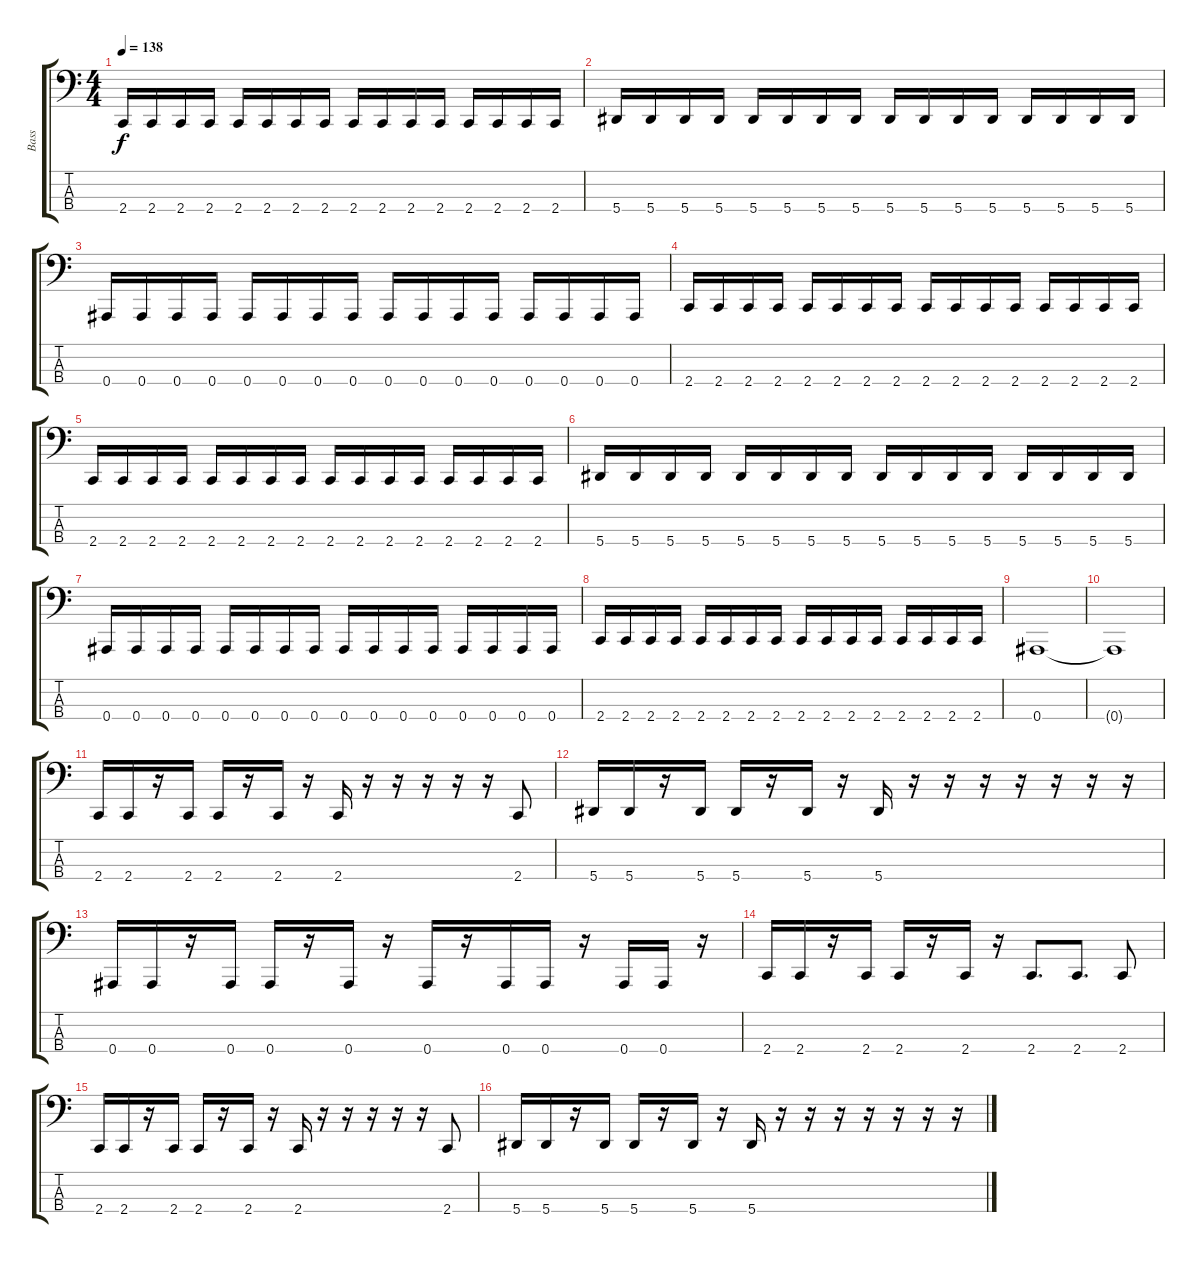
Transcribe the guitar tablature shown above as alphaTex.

\track ("Bass" "Bass") {instrument electricbasspick}
\staff {score tabs}
\tuning (Eb2 Bb1 F1 Bb0) {hide}
\ts (4 4)
\tempo 138
\clef f4
\ks c
2.4.16{dy f} 2.4.16 2.4.16 2.4.16 2.4.16 2.4.16 2.4.16 2.4.16 2.4.16 2.4.16 2.4.16 2.4.16 2.4.16 2.4.16 2.4.16 2.4.16 |
5.4.16 5.4.16 5.4.16 5.4.16 5.4.16 5.4.16 5.4.16 5.4.16 5.4.16 5.4.16 5.4.16 5.4.16 5.4.16 5.4.16 5.4.16 5.4.16 |
0.4.16 0.4.16 0.4.16 0.4.16 0.4.16 0.4.16 0.4.16 0.4.16 0.4.16 0.4.16 0.4.16 0.4.16 0.4.16 0.4.16 0.4.16 0.4.16 |
2.4.16 2.4.16 2.4.16 2.4.16 2.4.16 2.4.16 2.4.16 2.4.16 2.4.16 2.4.16 2.4.16 2.4.16 2.4.16 2.4.16 2.4.16 2.4.16 |
2.4.16 2.4.16 2.4.16 2.4.16 2.4.16 2.4.16 2.4.16 2.4.16 2.4.16 2.4.16 2.4.16 2.4.16 2.4.16 2.4.16 2.4.16 2.4.16 |
5.4.16 5.4.16 5.4.16 5.4.16 5.4.16 5.4.16 5.4.16 5.4.16 5.4.16 5.4.16 5.4.16 5.4.16 5.4.16 5.4.16 5.4.16 5.4.16 |
0.4.16 0.4.16 0.4.16 0.4.16 0.4.16 0.4.16 0.4.16 0.4.16 0.4.16 0.4.16 0.4.16 0.4.16 0.4.16 0.4.16 0.4.16 0.4.16 |
2.4.16 2.4.16 2.4.16 2.4.16 2.4.16 2.4.16 2.4.16 2.4.16 2.4.16 2.4.16 2.4.16 2.4.16 2.4.16 2.4.16 2.4.16 2.4.16 |
0.4.1 |
0.4{t}.1 |
2.4.16 2.4.16 r.16 2.4.16 2.4.16 r.16 2.4.16 r.16 2.4.16 r.16 r.16 r.16 r.16 r.16 2.4.8 |
5.4.16 5.4.16 r.16 5.4.16 5.4.16 r.16 5.4.16 r.16 5.4.16 r.16 r.16 r.16 r.16 r.16 r.16 r.16 |
0.4.16 0.4.16 r.16 0.4.16 0.4.16 r.16 0.4.16 r.16 0.4.16 r.16 0.4.16 0.4.16 r.16 0.4.16 0.4.16 r.16 |
2.4.16 2.4.16 r.16 2.4.16 2.4.16 r.16 2.4.16 r.16 2.4.8{d} 2.4.8{d} 2.4.8 |
2.4.16 2.4.16 r.16 2.4.16 2.4.16 r.16 2.4.16 r.16 2.4.16 r.16 r.16 r.16 r.16 r.16 2.4.8 |
5.4.16 5.4.16 r.16 5.4.16 5.4.16 r.16 5.4.16 r.16 5.4.16 r.16 r.16 r.16 r.16 r.16 r.16 r.16
